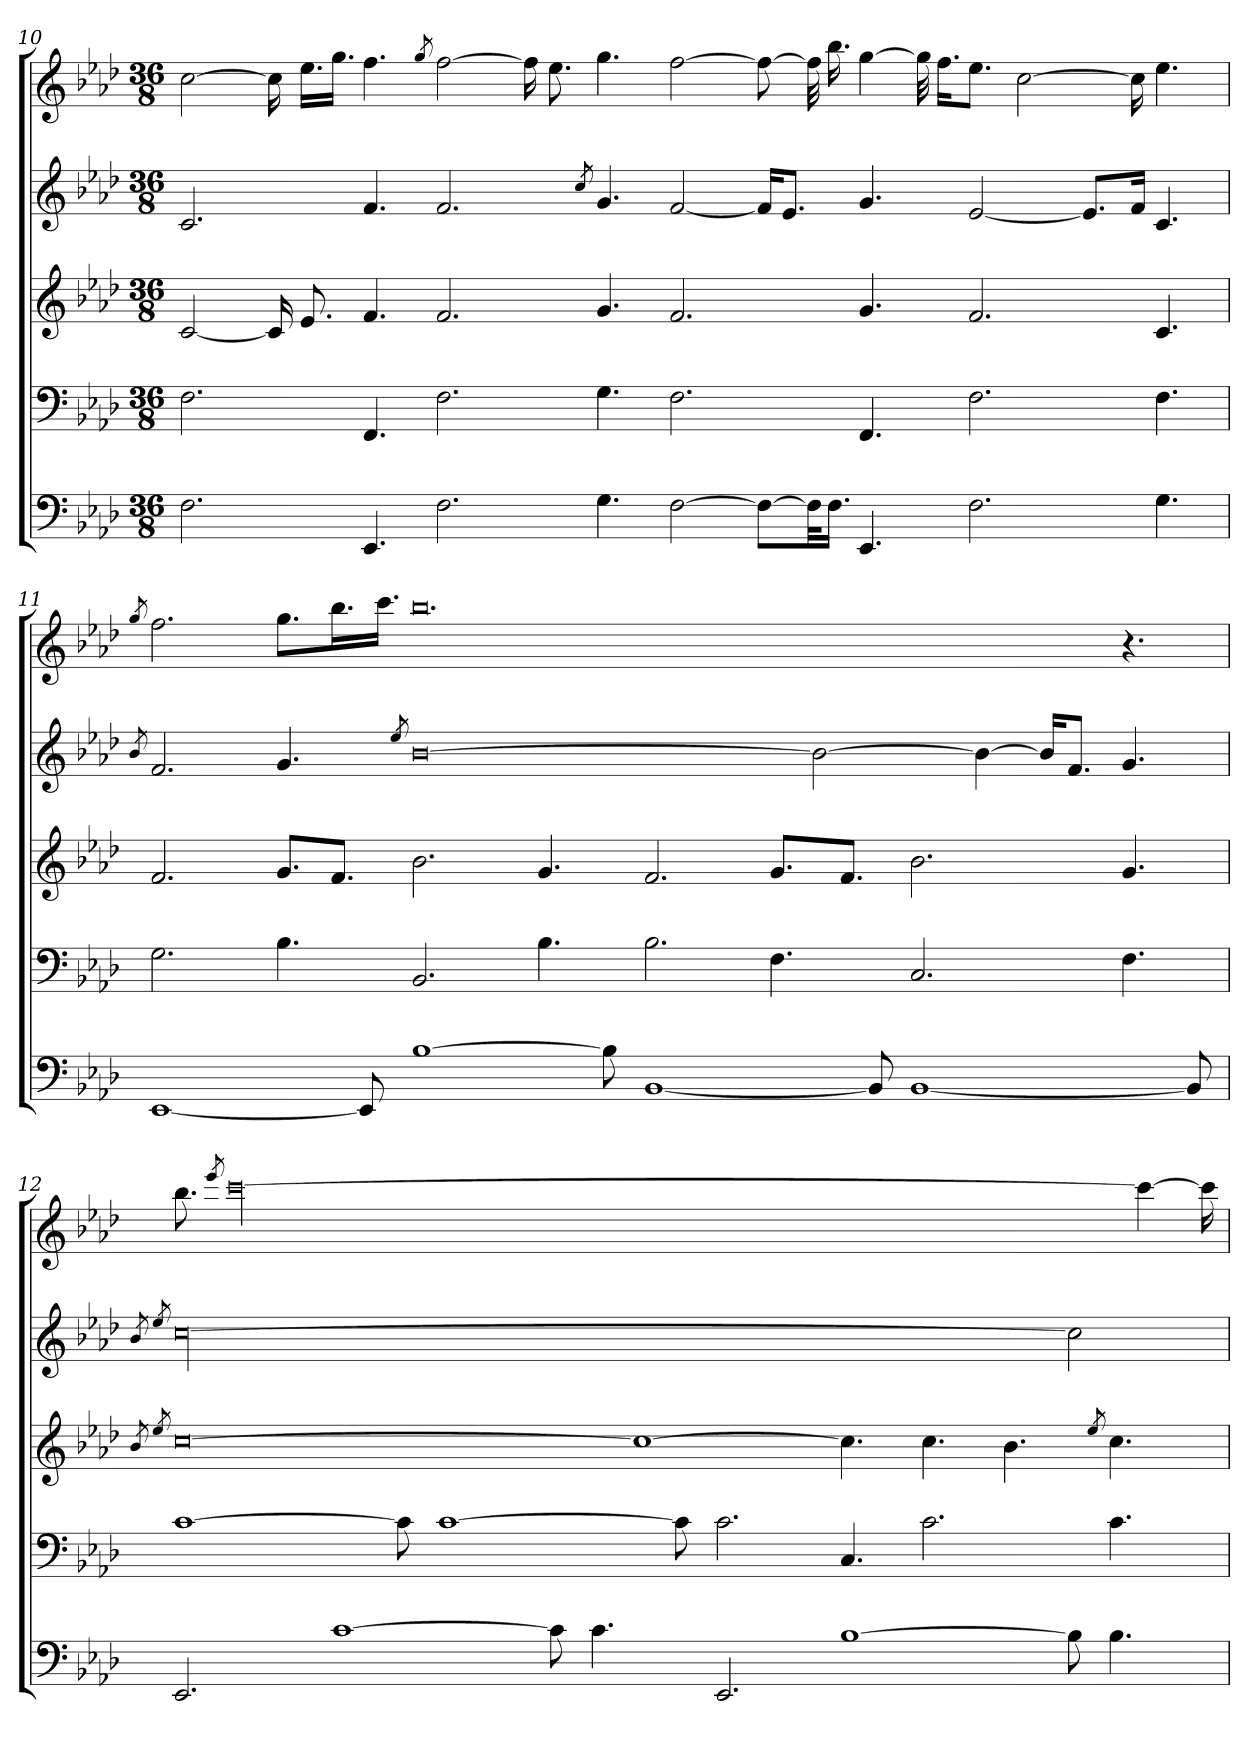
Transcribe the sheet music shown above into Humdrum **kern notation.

**kern	**kern	**kern	**kern	**kern
*part5	*part4	*part3	*part2	*part1
*staff5	*staff4	*staff3	*staff2	*staff1
*clefF4	*clefF4	*clefG2	*clefG2	*clefG2
*k[b-e-a-d-]	*k[b-e-a-d-]	*k[b-e-a-d-]	*k[b-e-a-d-]	*k[b-e-a-d-]
*M36/8	*M36/8	*M36/8	*M36/8	*M36/8
=10	=10	=10	=10	=10
2.F	2.F	[2c	2.c	[2cc
.	.	16c]	.	16cc]
.	.	8.e-	.	16.ee-\LL
.	.	.	.	16.gg\JJ
4.EE-	4.FF	4.f	4.f	4.ff
.	.	.	.	8qgg
2.F	2.F	2.f	2.f	[2ff
.	.	.	.	16ff]
.	.	.	.	8.ee-
.	.	.	8qcc	.
4.G	4.G	4.g	4.g	4.gg
[2F	2.F	2.f	[2f	[2ff
8F\L_	.	.	16f/KL]	8ff_
.	.	.	8.e-/J	.
32F\KL]	.	.	.	32ff]
16.F\JJ	.	.	.	16.bb-
4.EE-	4.FF	4.g	4.g	[4gg
.	.	.	.	32gg]
.	.	.	.	16.ff\KL
2.F	2.F	2.f	[2e-	8.ee-\J
.	.	.	.	[2cc
.	.	.	8.e-/L]	.
.	.	.	16f/Jk	16cc]
4.G	4.F	4.c	4.c	4.ee-
=11	=11	=11	=11	=11
.	.	.	8qb-	8qgg
[1EE-	2.G	2.f	2.f	2.ff
.	4.B-	8.g/L	4.g	8.gg\L
.	.	8.f/J	.	16.bb-\L
8EE-]	.	.	.	.
.	.	.	.	16.ccc\JJ
.	.	.	8qee-	.
[1B-	2.BB-	2.b-	[0b-	0.bb-
.	4.B-	4.g	.	.
8B-]	.	.	.	.
[1BB-	2.B-	2.f	.	.
.	4.F	8.g/L	.	.
.	.	.	2b-_	.
.	.	8.f/J	.	.
8BB-]	.	.	.	.
[1BB-	2.C	2.b-	.	.
.	.	.	4b-_	.
.	.	.	16b-/KL]	.
.	.	.	8.f/J	.
.	4.F	4.g	4.g	4.r
8BB-]	.	.	.	.
=12	=12	=12	=12	=12
.	.	8qb-	8qb-	.
.	.	8qee-	8qee-	.
2.EE-	[1c	[0cc	[00cc	8.bb-
.	.	.	.	8qeee-
.	.	.	.	[00ccc
[1c	.	.	.	.
.	8c]	.	.	.
.	[1c	.	.	.
8c]	.	.	.	.
4.c	.	.	.	.
.	.	1cc_	.	.
.	8c]	.	.	.
2.EE-	2.c	.	.	.
[1B-	4.C	4.cc]	.	.
.	2.c	4.cc	.	.
.	.	4.b-	.	.
8B-]	.	.	2cc]	.
.	.	8qee-	.	.
4.B-	4.c	4.cc	.	.
.	.	.	.	4ccc_
.	.	.	.	16ccc]
=	=	=	=	=
*-	*-	*-	*-	*-
